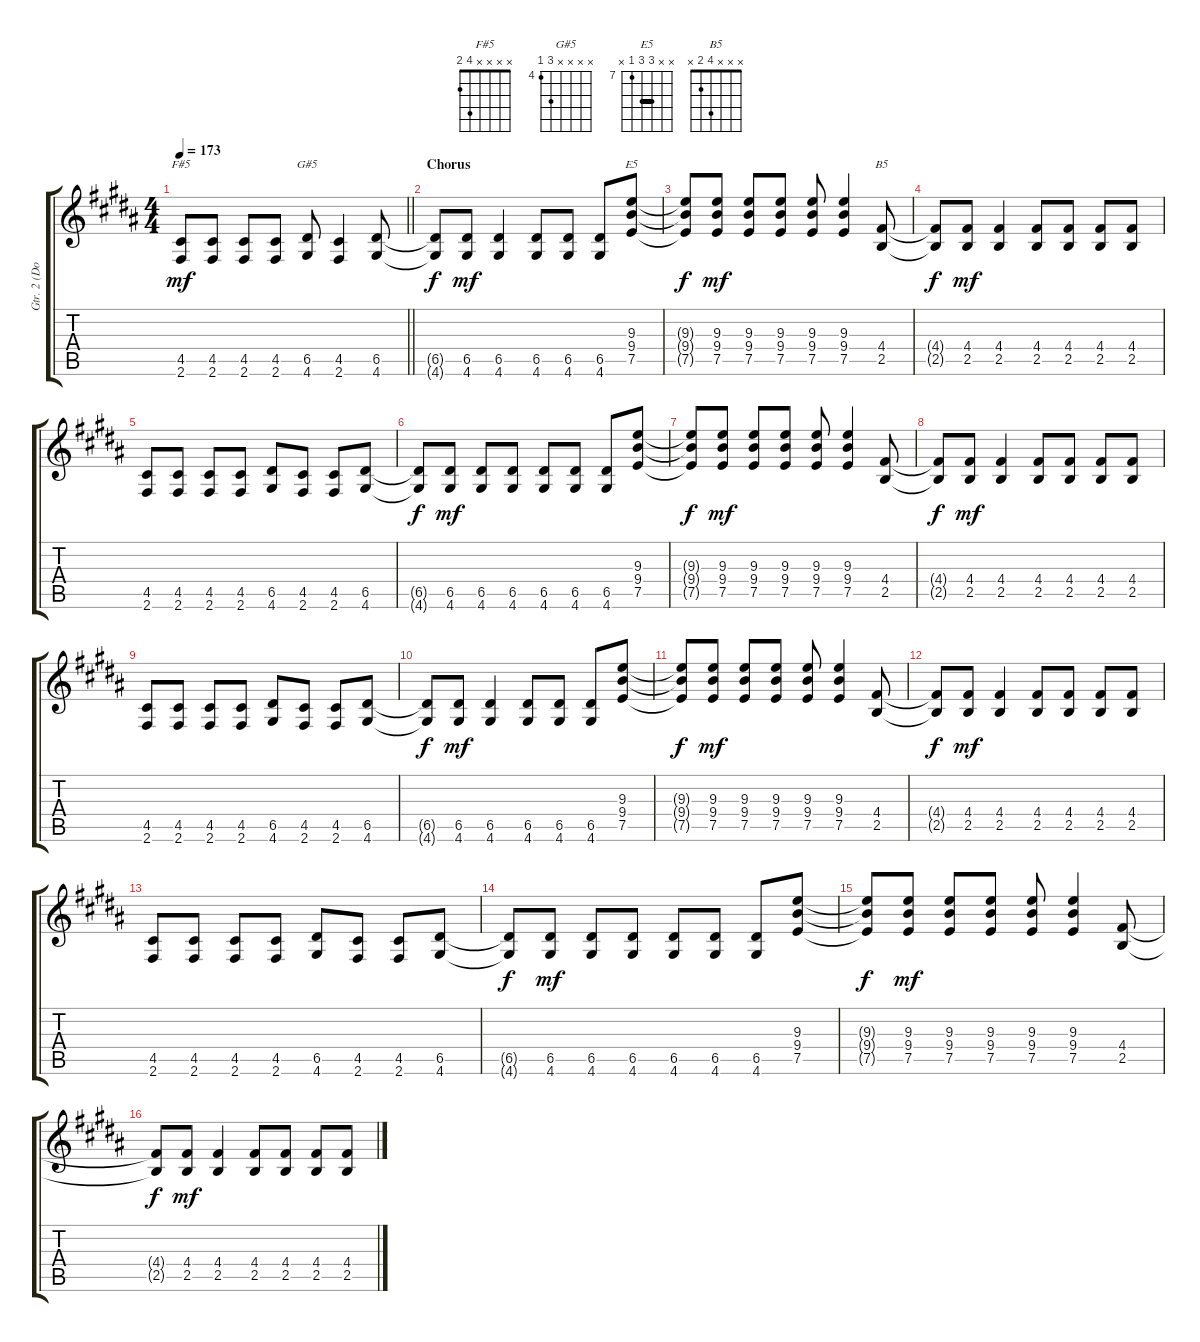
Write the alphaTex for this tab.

\track ("Gtr. 2 (Doubled)" "Gtr. 2 (Do") {instrument distortionguitar}
\staff {score tabs}
\tuning (E4 B3 G3 D3 A2 E2) {hide}
\chord ("F#5" x x x x 4 2)
\chord ("G#5" x x x x 6 4) {firstfret 4}
\chord ("E5" x x 9 9 7 x) {firstfret 7 barre 9}
\chord ("B5" x x x 4 2 x)
\ts (4 4)
\tempo 173
\clef g2
\barLineRight lightlight
\ks g#minor
(4.5 2.6).8{ch "F#5" dy mf} (4.5 2.6).8 (4.5 2.6).8 (4.5 2.6).8 (6.5 4.6).8{ch "G#5"} (4.5 2.6).4 (6.5 4.6).8 |
\section ("" "Chorus")
(6.5{t} 4.6{t}).8{dy f} (6.5 4.6).8{dy mf} (6.5 4.6).4 (6.5 4.6).8 (6.5 4.6).8 (6.5 4.6).8 (9.3 9.4 7.5).8{ch "E5"} |
(9.3{t} 9.4{t} 7.5{t}).8{dy f beam Up} (9.3 9.4 7.5).8{dy mf beam Up} (9.3 9.4 7.5).8{beam Up} (9.3 9.4 7.5).8{beam Up} (9.3 9.4 7.5).8{beam Up} (9.3 9.4 7.5).4{beam Up} (4.4 2.5).8{ch "B5"} |
(4.4{t} 2.5{t}).8{dy f} (4.4 2.5).8{dy mf} (4.4 2.5).4 (4.4 2.5).8 (4.4 2.5).8 (4.4 2.5).8 (4.4 2.5).8 |
(4.5 2.6).8 (4.5 2.6).8 (4.5 2.6).8 (4.5 2.6).8 (6.5 4.6).8 (4.5 2.6).8 (4.5 2.6).8 (6.5 4.6).8 |
(6.5{t} 4.6{t}).8{dy f} (6.5 4.6).8{dy mf} (6.5 4.6).8 (6.5 4.6).8 (6.5 4.6).8 (6.5 4.6).8 (6.5 4.6).8 (9.3 9.4 7.5).8 |
(9.3{t} 9.4{t} 7.5{t}).8{dy f beam Up} (9.3 9.4 7.5).8{dy mf beam Up} (9.3 9.4 7.5).8{beam Up} (9.3 9.4 7.5).8{beam Up} (9.3 9.4 7.5).8{beam Up} (9.3 9.4 7.5).4{beam Up} (4.4 2.5).8 |
(4.4{t} 2.5{t}).8{dy f} (4.4 2.5).8{dy mf} (4.4 2.5).4 (4.4 2.5).8 (4.4 2.5).8 (4.4 2.5).8 (4.4 2.5).8 |
(4.5 2.6).8 (4.5 2.6).8 (4.5 2.6).8 (4.5 2.6).8 (6.5 4.6).8 (4.5 2.6).8 (4.5 2.6).8 (6.5 4.6).8 |
(6.5{t} 4.6{t}).8{dy f} (6.5 4.6).8{dy mf} (6.5 4.6).4 (6.5 4.6).8 (6.5 4.6).8 (6.5 4.6).8 (9.3 9.4 7.5).8 |
(9.3{t} 9.4{t} 7.5{t}).8{dy f beam Up} (9.3 9.4 7.5).8{dy mf beam Up} (9.3 9.4 7.5).8{beam Up} (9.3 9.4 7.5).8{beam Up} (9.3 9.4 7.5).8{beam Up} (9.3 9.4 7.5).4{beam Up} (4.4 2.5).8 |
(4.4{t} 2.5{t}).8{dy f} (4.4 2.5).8{dy mf} (4.4 2.5).4 (4.4 2.5).8 (4.4 2.5).8 (4.4 2.5).8 (4.4 2.5).8 |
(4.5 2.6).8 (4.5 2.6).8 (4.5 2.6).8 (4.5 2.6).8 (6.5 4.6).8 (4.5 2.6).8 (4.5 2.6).8 (6.5 4.6).8 |
(6.5{t} 4.6{t}).8{dy f} (6.5 4.6).8{dy mf} (6.5 4.6).8 (6.5 4.6).8 (6.5 4.6).8 (6.5 4.6).8 (6.5 4.6).8 (9.3 9.4 7.5).8 |
(9.3{t} 9.4{t} 7.5{t}).8{dy f beam Up} (9.3 9.4 7.5).8{dy mf beam Up} (9.3 9.4 7.5).8{beam Up} (9.3 9.4 7.5).8{beam Up} (9.3 9.4 7.5).8{beam Up} (9.3 9.4 7.5).4{beam Up} (4.4 2.5).8 |
(4.4{t} 2.5{t}).8{dy f} (4.4 2.5).8{dy mf} (4.4 2.5).4 (4.4 2.5).8 (4.4 2.5).8 (4.4 2.5).8 (4.4 2.5).8
